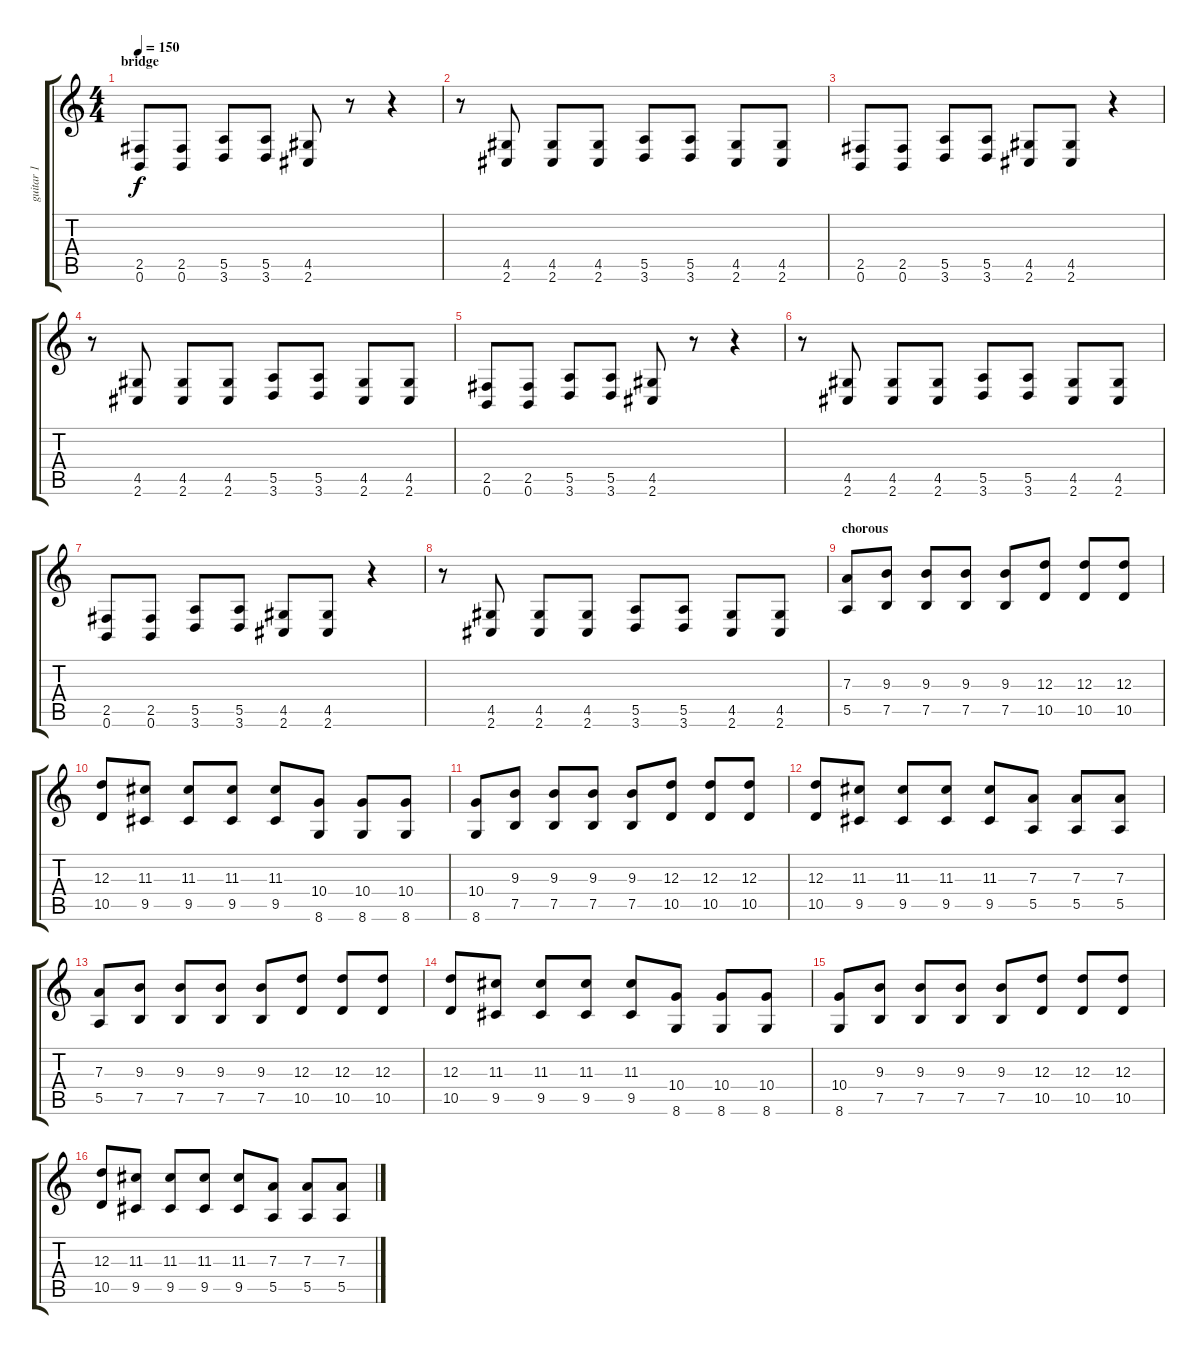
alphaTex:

\track ("guitar 1" "guitar 1") {instrument distortionguitar}
\staff {score tabs}
\tuning (B3 G3 D3 A2 E2 B1) {hide}
\ts (4 4)
\section ("" "bridge")
\tempo 150
\clef g2
\ks c
(2.5 0.6).8{dy f} (2.5 0.6).8 (5.5 3.6).8 (5.5 3.6).8 (4.5 2.6).8 r.8 r.4 |
r.8 (4.5 2.6).8 (4.5 2.6).8 (4.5 2.6).8 (5.5 3.6).8 (5.5 3.6).8 (4.5 2.6).8 (4.5 2.6).8 |
(2.5 0.6).8 (2.5 0.6).8 (5.5 3.6).8 (5.5 3.6).8 (4.5 2.6).8 (4.5 2.6).8 r.4 |
r.8 (4.5 2.6).8 (4.5 2.6).8 (4.5 2.6).8 (5.5 3.6).8 (5.5 3.6).8 (4.5 2.6).8 (4.5 2.6).8 |
(2.5 0.6).8 (2.5 0.6).8 (5.5 3.6).8 (5.5 3.6).8 (4.5 2.6).8 r.8 r.4 |
r.8 (4.5 2.6).8 (4.5 2.6).8 (4.5 2.6).8 (5.5 3.6).8 (5.5 3.6).8 (4.5 2.6).8 (4.5 2.6).8 |
(2.5 0.6).8 (2.5 0.6).8 (5.5 3.6).8 (5.5 3.6).8 (4.5 2.6).8 (4.5 2.6).8 r.4 |
r.8 (4.5 2.6).8 (4.5 2.6).8 (4.5 2.6).8 (5.5 3.6).8 (5.5 3.6).8 (4.5 2.6).8 (4.5 2.6).8 |
\section ("" "chorous")
(7.3 5.5).8 (9.3 7.5).8 (9.3 7.5).8 (9.3 7.5).8 (9.3 7.5).8 (12.3 10.5).8 (12.3 10.5).8 (12.3 10.5).8 |
(12.3 10.5).8 (11.3 9.5).8 (11.3 9.5).8 (11.3 9.5).8 (11.3 9.5).8 (10.4 8.6).8 (10.4 8.6).8 (10.4 8.6).8 |
(10.4 8.6).8 (9.3 7.5).8 (9.3 7.5).8 (9.3 7.5).8 (9.3 7.5).8 (12.3 10.5).8 (12.3 10.5).8 (12.3 10.5).8 |
(12.3 10.5).8 (11.3 9.5).8 (11.3 9.5).8 (11.3 9.5).8 (11.3 9.5).8 (7.3 5.5).8 (7.3 5.5).8 (7.3 5.5).8 |
(7.3 5.5).8 (9.3 7.5).8 (9.3 7.5).8 (9.3 7.5).8 (9.3 7.5).8 (12.3 10.5).8 (12.3 10.5).8 (12.3 10.5).8 |
(12.3 10.5).8 (11.3 9.5).8 (11.3 9.5).8 (11.3 9.5).8 (11.3 9.5).8 (10.4 8.6).8 (10.4 8.6).8 (10.4 8.6).8 |
(10.4 8.6).8 (9.3 7.5).8 (9.3 7.5).8 (9.3 7.5).8 (9.3 7.5).8 (12.3 10.5).8 (12.3 10.5).8 (12.3 10.5).8 |
(12.3 10.5).8 (11.3 9.5).8 (11.3 9.5).8 (11.3 9.5).8 (11.3 9.5).8 (7.3 5.5).8 (7.3 5.5).8 (7.3 5.5).8
